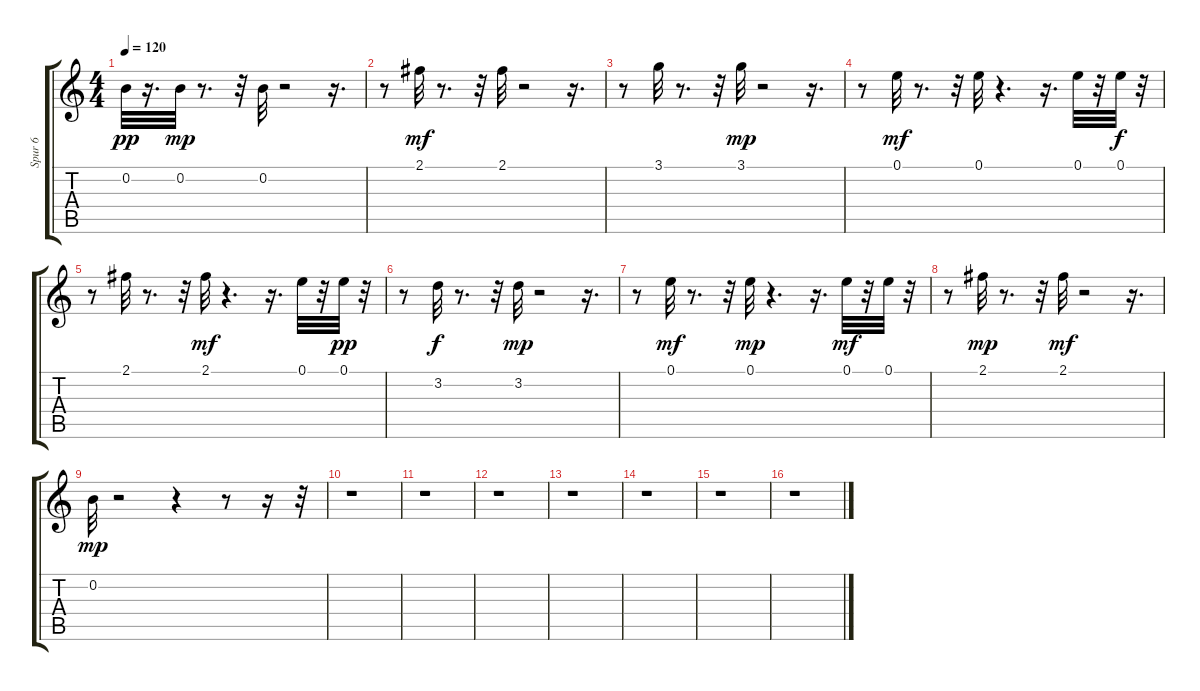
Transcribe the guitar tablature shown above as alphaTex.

\track ("Spur 6" "Spur 6") {instrument electricguitarmuted}
\staff {score tabs}
\tuning (E4 B3 G3 D3 A2 E2) {hide}
\ts (4 4)
\tempo 120
\clef g2
\ks c
0.2.32{dy pp} r.16{d} 0.2.32{dy mp} r.8{d} r.32 0.2.32 r.2 r.16{d} |
r.8 2.1.32{dy mf} r.8{d} r.32 2.1.32 r.2 r.16{d} |
r.8 3.1.32 r.8{d} r.32 3.1.32{dy mp} r.2 r.16{d} |
r.8 0.1.32{dy mf} r.8{d} r.32 0.1.32 r.4{d} r.16{d} 0.1.32 r.32 0.1.32{dy f} r.32 |
r.8 2.1.32 r.8{d} r.32 2.1.32{dy mf} r.4{d} r.16{d} 0.1.32 r.32 0.1.32{dy pp} r.32 |
r.8 3.2.32{dy f} r.8{d} r.32 3.2.32{dy mp} r.2 r.16{d} |
r.8 0.1.32{dy mf} r.8{d} r.32 0.1.32{dy mp} r.4{d} r.16{d} 0.1.32{dy mf} r.32 0.1.32 r.32 |
r.8 2.1.32{dy mp} r.8{d} r.32 2.1.32{dy mf} r.2 r.16{d} |
0.2.32{dy mp} r.2 r.4 r.8 r.16 r.32 |
r.1 |
r.1 |
r.1 |
r.1 |
r.1 |
r.1 |
r.1
